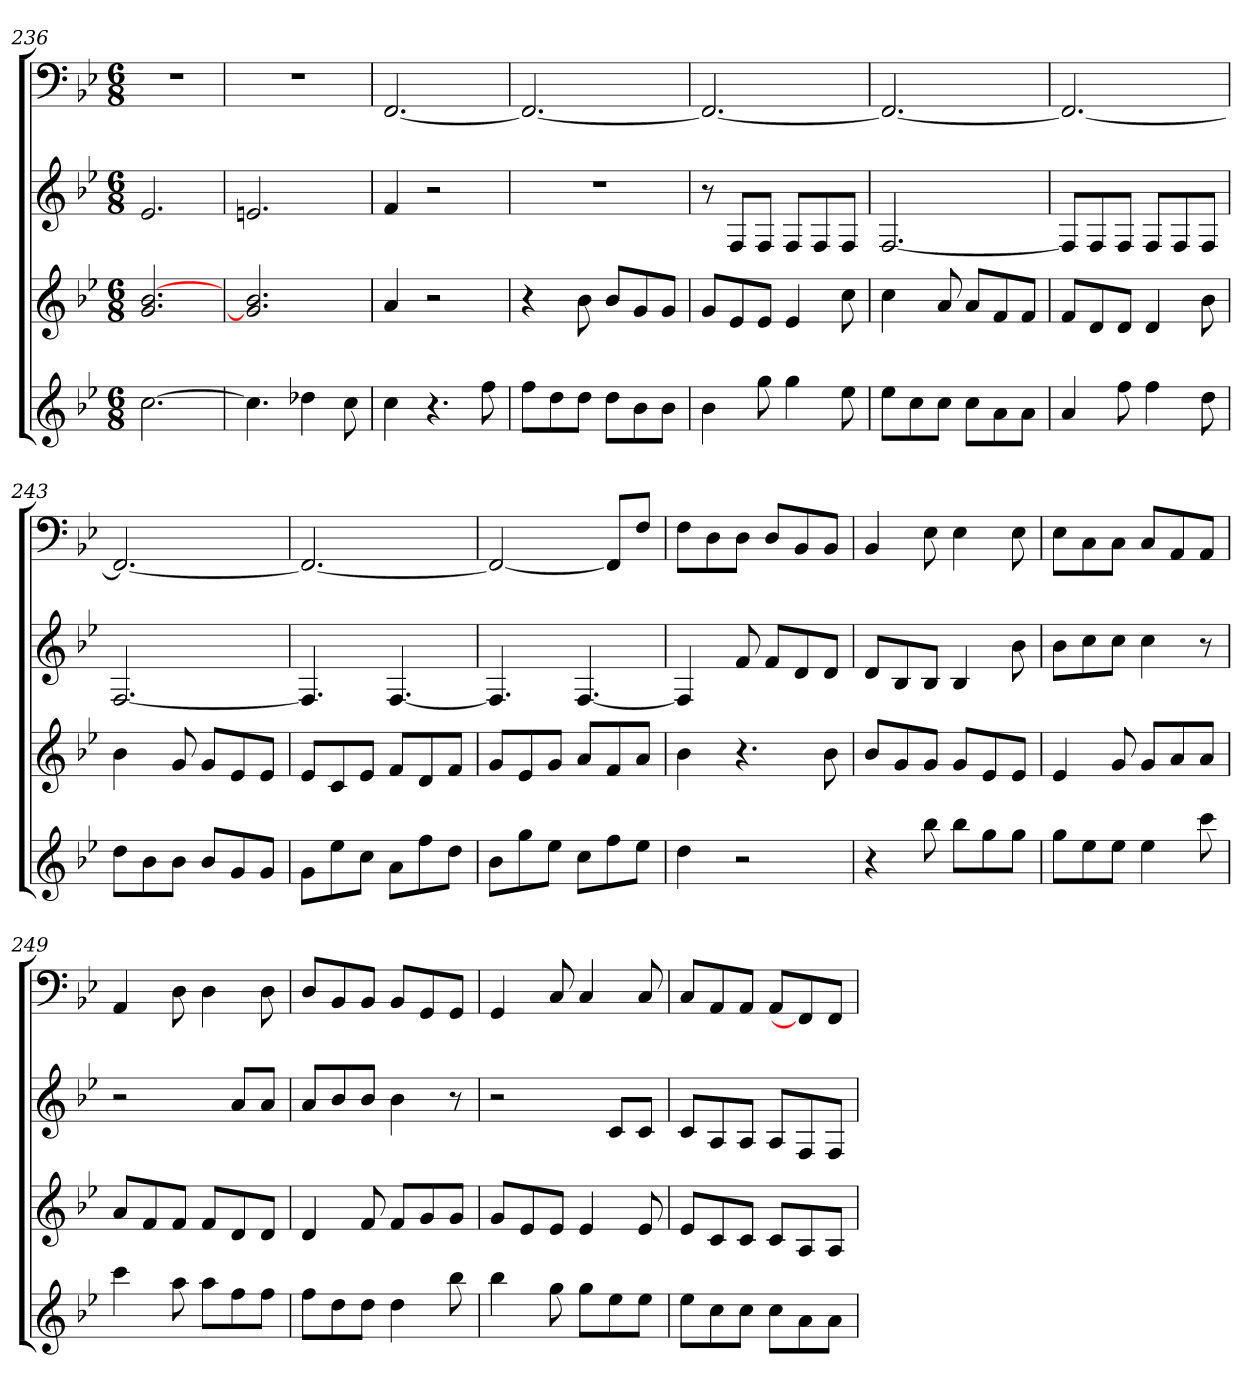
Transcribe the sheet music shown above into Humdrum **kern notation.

**kern	**kern	**kern	**kern
*part4	*part3	*part2	*part1
*staff4	*staff3	*staff2	*staff1
*k[b-e-]	*k[b-e-]	*k[b-e-]	*k[b-e-]
*B-:	*B-:	*B-:	*B-:
*M6/8	*M6/8	*M6/8	*M6/8
=236	=236	=236	=236
[2.cc	2.g [2.b-	2.e-	2.r
=237	=237	=237	=237
4.cc]	2.g] 2.b-	2.en	2.r
4dd-X	.	.	.
8cc	.	.	.
=238	=238	=238	=238
4cc	4a	4f	[2.FF
4.r	2r	2r	.
8ff	.	.	.
=239	=239	=239	=239
8ffL	4r	2.r	2.FF_
8dd	.	.	.
8ddJ	8b-	.	.
8ddL	8b-L	.	.
8b-	8g	.	.
8b-J	8gJ	.	.
=240	=240	=240	=240
4b-	8gL	8r	2.FF_
.	8e-	8FL	.
8gg	8e-J	8FJ	.
4gg	4e-	8FL	.
.	.	8F	.
8ee-	8cc	8FJ	.
=241	=241	=241	=241
8ee-L	4cc	[2.F	2.FF_
8cc	.	.	.
8ccJ	8a	.	.
8ccL	8aL	.	.
8a	8f	.	.
8aJ	8fJ	.	.
=242	=242	=242	=242
4a	8fL	8FL]	2.FF_
.	8d	8F	.
8ff	8dJ	8FJ	.
4ff	4d	8FL	.
.	.	8F	.
8dd	8b-	8FJ	.
=243	=243	=243	=243
8ddL	4b-	[2.F	2.FF_
8b-	.	.	.
8b-J	8g	.	.
8b-L	8gL	.	.
8g	8e-	.	.
8gJ	8e-J	.	.
=244	=244	=244	=244
8gL	8e-L	4.F]	2.FF_
8ee-	8c	.	.
8ccJ	8e-J	.	.
8aL	8fL	[4.F	.
8ff	8d	.	.
8ddJ	8fJ	.	.
=245	=245	=245	=245
8b-L	8gL	4.F]	2FF_
8gg	8e-	.	.
8ee-J	8gJ	.	.
8ccL	8aL	[4.F	.
8ff	8f	.	8FFL]
8ee-J	8aJ	.	8FJ
=246	=246	=246	=246
4dd	4b-	4F]	8FL
.	.	.	8D
2r	4.r	8f	8DJ
.	.	8fL	8DL
.	.	8d	8BB-
.	8b-	8dJ	8BB-J
=247	=247	=247	=247
4r	8b-L	8dL	4BB-
.	8g	8B-	.
8bb-	8gJ	8B-J	8E-
8bb-L	8gL	4B-	4E-
8gg	8e-	.	.
8ggJ	8e-J	8b-	8E-
=248	=248	=248	=248
8ggL	4e-	8b-L	8E-L
8ee-	.	8cc	8C
8ee-J	8g	8ccJ	8CJ
4ee-	8gL	4cc	8CL
.	8a	.	8AA
8ccc	8aJ	8r	8AAJ
=249	=249	=249	=249
4ccc	8aL	2r	4AA
.	8f	.	.
8aa	8fJ	.	8D
8aaL	8fL	.	4D
8ff	8d	8aL	.
8ffJ	8dJ	8aJ	8D
=250	=250	=250	=250
8ffL	4d	8aL	8DL
8dd	.	8b-	8BB-
8ddJ	8f	8b-J	8BB-J
4dd	8fL	4b-	8BB-L
.	8g	.	8GG
8bb-	8gJ	8r	8GGJ
=251	=251	=251	=251
4bb-	8gL	2r	4GG
.	8e-	.	.
8gg	8e-J	.	8C
8ggL	4e-	.	4C
8ee-	.	8cL	.
8ee-J	8e-	8cJ	8C
=252	=252	=252	=252
8ee-L	8e-L	8cL	8CL
8cc	8c	8A	8AA
8ccJ	8cJ	8AJ	8AAJ
8ccL	8cL	8AL	8AAL
8a	8A	8F	8FF]
8aJ	8AJ	8FJ	8FFJ
=	=	=	=
*-	*-	*-	*-
